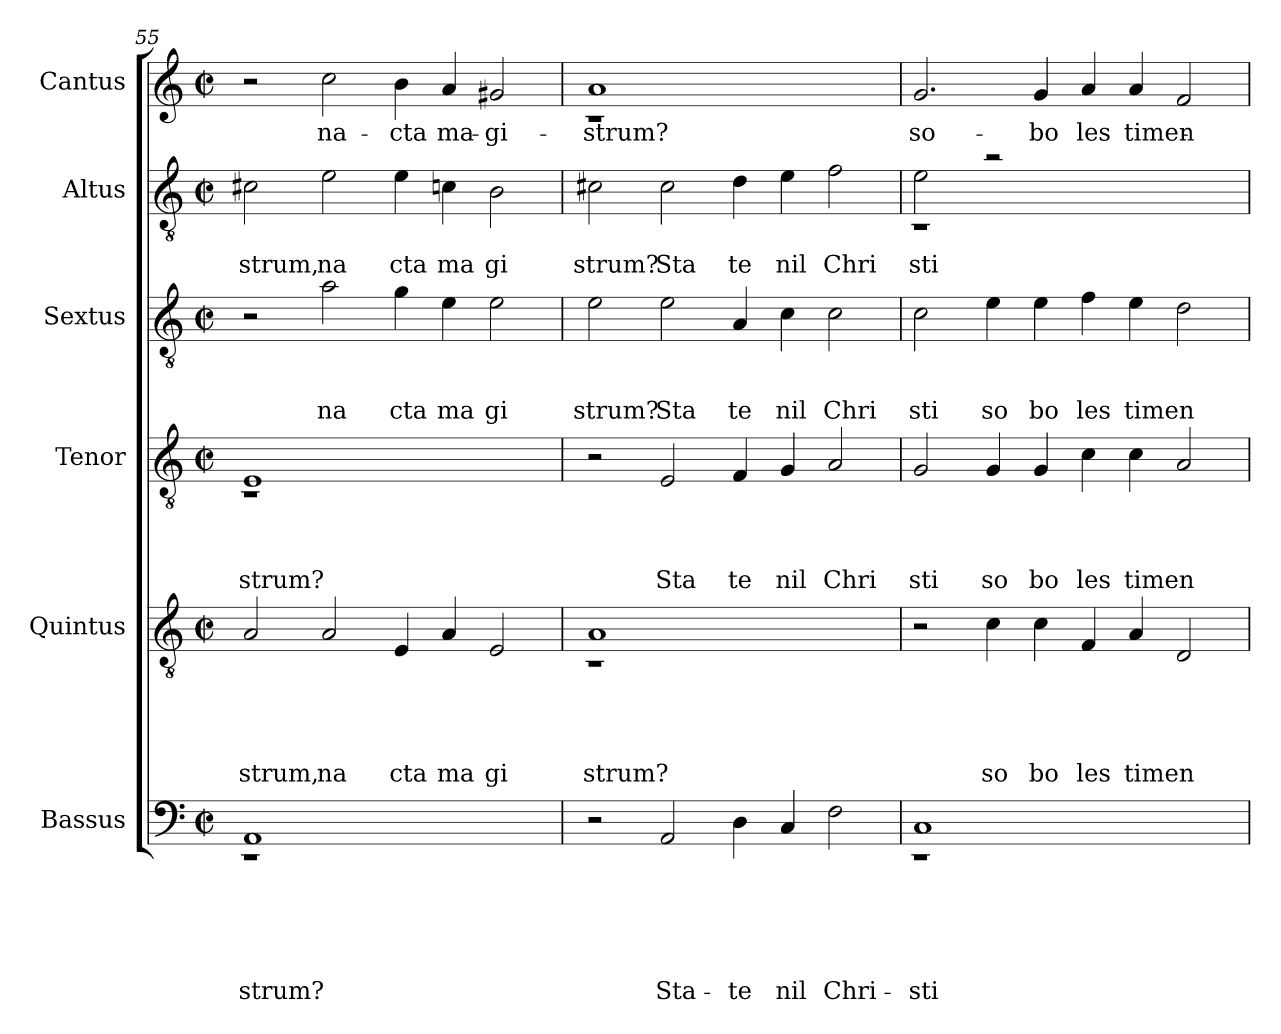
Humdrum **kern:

**kern	**text	**text	**text	**text	**text	**text	**kern	**text	**text	**text	**text	**text	**kern	**text	**text	**text	**text	**kern	**text	**text	**text	**kern	**text	**text	**kern	**text
*part6	*part6	*part6	*part6	*part6	*part6	*part6	*part5	*part5	*part5	*part5	*part5	*part5	*part4	*part4	*part4	*part4	*part4	*part3	*part3	*part3	*part3	*part2	*part2	*part2	*part1	*part1
*staff6	*staff6	*staff6	*staff6	*staff6	*staff6	*staff6	*staff5	*staff5	*staff5	*staff5	*staff5	*staff5	*staff4	*staff4	*staff4	*staff4	*staff4	*staff3	*staff3	*staff3	*staff3	*staff2	*staff2	*staff2	*staff1	*staff1
*I"Bassus	*	*	*	*	*	*	*I"Quintus	*	*	*	*	*	*I"Tenor	*	*	*	*	*I"Sextus	*	*	*	*I"Altus	*	*	*I"Cantus	*
!!LO:LB:g=z
*clefF4	*	*	*	*	*	*	*clefGv2	*	*	*	*	*	*clefGv2	*	*	*	*	*clefGv2	*	*	*	*clefGv2	*	*	*clefG2	*
*k[]	*	*	*	*	*	*	*k[]	*	*	*	*	*	*k[]	*	*	*	*	*k[]	*	*	*	*k[]	*	*	*k[]	*
*C:	*	*	*	*	*	*	*C:	*	*	*	*	*	*C:	*	*	*	*	*C:	*	*	*	*C:	*	*	*C:	*
*M2/2	*	*	*	*	*	*	*M2/2	*	*	*	*	*	*M2/2	*	*	*	*	*M2/2	*	*	*	*M2/2	*	*	*M2/2	*
*met(c|)	*	*	*	*	*	*	*met(c|)	*	*	*	*	*	*met(c|)	*	*	*	*	*met(c|)	*	*	*	*met(c|)	*	*	*met(c|)	*
=55	=55	=55	=55	=55	=55	=55	=55	=55	=55	=55	=55	=55	=55	=55	=55	=55	=55	=55	=55	=55	=55	=55	=55	=55	=55	=55
*^	*	*	*	*	*	*	*	*	*	*	*	*	*^	*	*	*	*	*	*	*	*	*	*	*	*	*
!	!LO:N:vis=1	!	!	!	!	!	!LO:LY:b	!	!	!	!	!	!LO:LY:b	!	!LO:N:vis=1	!	!	!	!LO:LY:b	!	!	!	!	!	!	!LO:LY:b	!	!
1AA	0rEE	.	.	.	.	.	strum?	2A/	.	.	.	.	-strum,	1E	0rC	.	.	.	strum?	2r	.	.	.	2c#X\	.	strum,	2r	.
!	!	!	!	!	!	!	!	!	!	!	!	!	!LO:LY:b	!	!	!	!	!	!	!	!	!	!LO:LY:b	!	!	!LO:LY:b	!	!LO:LY:b
.	.	.	.	.	.	.	.	2A/	.	.	.	.	na	.	.	.	.	.	.	2a\	.	.	na	2e\	.	na	2cc\	na-
!	!	!	!	!	!	!	!	!	!	!	!	!	!LO:LY:b	!	!	!	!	!	!	!	!	!	!LO:LY:b	!	!	!LO:LY:b	!	!LO:LY:b
1ryy	.	.	.	.	.	.	.	4E/	.	.	.	.	cta	1ryy	.	.	.	.	.	4g\	.	.	cta	4e\	.	cta	4b\	-cta
!	!	!	!	!	!	!	!	!	!	!	!	!	!LO:LY:b	!	!	!	!	!	!	!	!	!	!LO:LY:b	!	!	!LO:LY:b	!	!LO:LY:b
.	.	.	.	.	.	.	.	4A/	.	.	.	.	ma	.	.	.	.	.	.	4e\	.	.	ma	4cn\	.	ma	4a/	ma-
!	!	!	!	!	!	!	!	!	!	!	!	!	!LO:LY:b	!	!	!	!	!	!	!	!	!	!LO:LY:b	!	!	!LO:LY:b	!	!LO:LY:b
.	.	.	.	.	.	.	.	2E/	.	.	.	.	gi	.	.	.	.	.	.	2e\	.	.	gi	2B\	.	gi	2g#X/	-gi-
*v	*v	*	*	*	*	*	*	*	*	*	*	*	*	*v	*v	*	*	*	*	*	*	*	*	*	*	*	*	*
=56	=56	=56	=56	=56	=56	=56	=56	=56	=56	=56	=56	=56	=56	=56	=56	=56	=56	=56	=56	=56	=56	=56	=56	=56	=56	=56
*	*	*	*	*	*	*	*^	*	*	*	*	*	*	*	*	*	*	*	*	*	*	*	*	*	*^	*
!	!	!	!	!	!	!	!	!LO:N:vis=1	!	!	!	!	!LO:LY:b	!	!	!	!	!	!	!	!	!LO:LY:b	!	!	!LO:LY:b	!	!LO:N:vis=1	!LO:LY:b
2r	.	.	.	.	.	.	1A	0rC	.	.	.	.	strum?	2r	.	.	.	.	2e\	.	.	strum?	2c#X\	.	strum?	1a	0rc	-strum?
!	!	!	!	!	!	!LO:LY:b	!	!	!	!	!	!	!	!	!	!	!	!LO:LY:b	!	!	!	!LO:LY:b	!	!	!LO:LY:b	!	!	!
2AA/	.	.	.	.	.	Sta-	.	.	.	.	.	.	.	2E/	.	.	.	Sta	2e\	.	.	Sta	2c#\	.	Sta	.	.	.
!	!	!	!	!	!	!LO:LY:b	!	!	!	!	!	!	!	!	!	!	!	!LO:LY:b	!	!	!	!LO:LY:b	!	!	!LO:LY:b	!	!	!
4D\	.	.	.	.	.	-te	1ryy	.	.	.	.	.	.	4F/	.	.	.	te	4A/	.	.	te	4d\	.	te	1ryy	.	.
!	!	!	!	!	!	!LO:LY:b	!	!	!	!	!	!	!	!	!	!	!	!LO:LY:b	!	!	!	!LO:LY:b	!	!	!LO:LY:b	!	!	!
4C/	.	.	.	.	.	nil	.	.	.	.	.	.	.	4G/	.	.	.	nil	4c\	.	.	nil	4e\	.	nil	.	.	.
!	!	!	!	!	!	!LO:LY:b	!	!	!	!	!	!	!	!	!	!	!	!LO:LY:b	!	!	!	!LO:LY:b	!	!	!LO:LY:b	!	!	!
2F\	.	.	.	.	.	Chri-	.	.	.	.	.	.	.	2A/	.	.	.	Chri	2c\	.	.	Chri	2f\	.	Chri	.	.	.
*	*	*	*	*	*	*	*v	*v	*	*	*	*	*	*	*	*	*	*	*	*	*	*	*	*	*	*v	*v	*
=57	=57	=57	=57	=57	=57	=57	=57	=57	=57	=57	=57	=57	=57	=57	=57	=57	=57	=57	=57	=57	=57	=57	=57	=57	=57	=57
*^	*	*	*	*	*	*	*	*	*	*	*	*	*	*	*	*	*	*	*	*	*	*^	*	*	*	*
!	!LO:N:vis=1	!	!	!	!	!	!LO:LY:b	!	!	!	!	!	!	!	!	!	!	!LO:LY:b	!	!	!	!LO:LY:b	!	!LO:N:vis=1	!	!LO:LY:b	!	!LO:LY:b
1C	0rEE	.	.	.	.	.	-sti	2r	.	.	.	.	.	2G/	.	.	.	sti	2c\	.	.	sti	2e\	0rC	.	sti	2.g/	so-
!	!	!	!	!	!	!	!	!	!	!	!	!	!LO:LY:b	!	!	!	!	!LO:LY:b	!	!	!	!LO:LY:b	!	!	!	!	!	!
.	.	.	.	.	.	.	.	4c\	.	.	.	.	so	4G/	.	.	.	so	4e\	.	.	so	2ra	.	.	.	.	.
!	!	!	!	!	!	!	!	!	!	!	!	!	!LO:LY:b	!	!	!	!	!LO:LY:b	!	!	!	!LO:LY:b	!	!	!	!	!	!LO:LY:b
.	.	.	.	.	.	.	.	4c\	.	.	.	.	bo	4G/	.	.	.	bo	4e\	.	.	bo	.	.	.	.	4g/	-bo
!	!	!	!	!	!	!	!	!	!	!	!	!	!LO:LY:b	!	!	!	!	!LO:LY:b	!	!	!	!LO:LY:b	!	!	!	!	!	!LO:LY:b
1ryy	.	.	.	.	.	.	.	4F/	.	.	.	.	les	4c\	.	.	.	les	4f\	.	.	les	1ryy	.	.	.	4a/	les
!	!	!	!	!	!	!	!	!	!	!	!	!	!LO:LY:b	!	!	!	!	!LO:LY:b	!	!	!	!LO:LY:b	!	!	!	!	!	!LO:LY:b
.	.	.	.	.	.	.	.	4A/	.	.	.	.	timen	4c\	.	.	.	timen	4e\	.	.	timen	.	.	.	.	4a/	timen-
.	.	.	.	.	.	.	.	2D/	.	.	.	.	.	2A/	.	.	.	.	2d\	.	.	.	.	.	.	.	2f/	.
*v	*v	*	*	*	*	*	*	*	*	*	*	*	*	*	*	*	*	*	*	*	*	*	*v	*v	*	*	*	*
=	=	=	=	=	=	=	=	=	=	=	=	=	=	=	=	=	=	=	=	=	=	=	=	=	=	=
*-	*-	*-	*-	*-	*-	*-	*-	*-	*-	*-	*-	*-	*-	*-	*-	*-	*-	*-	*-	*-	*-	*-	*-	*-	*-	*-
